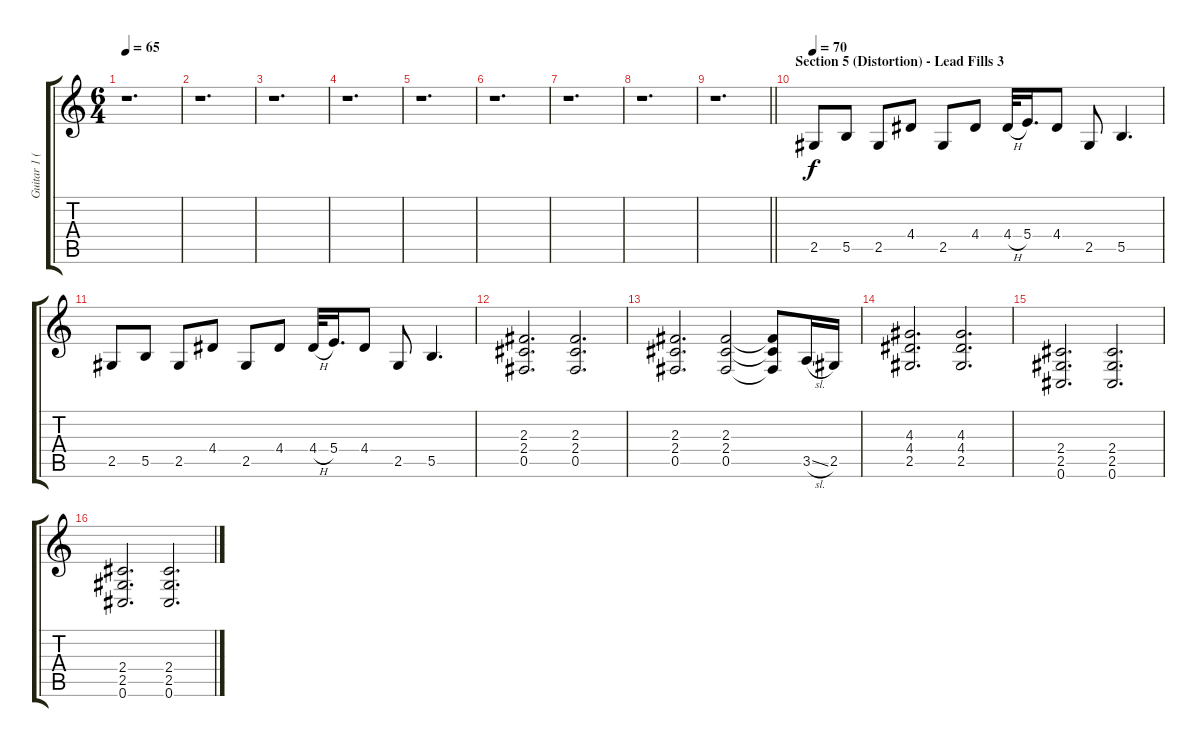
\track ("Guitar 1 (Distortion)" "Guitar 1 (") {instrument distortionguitar}
\staff {score tabs}
\tuning (Db4 Ab3 E3 B2 Gb2 Db2) {hide}
\ts (6 4)
\tempo 65
\clef g2
\ks c
r.1{d dy f} |
r.1{d} |
r.1{d} |
r.1{d} |
r.1{d} |
r.1{d} |
r.1{d} |
r.1{d} |
\barLineRight lightlight
r.1{d} |
\section ("" "Section 5 (Distortion) - Lead Fills 3")
\tempo 70
2.5.8 5.5.8 2.5.8 4.4.8 2.5.8 4.4.8 4.4{h}.32 5.4.16{d} 4.4.8 2.5.8 5.5.4{d} |
2.5.8 5.5.8 2.5.8 4.4.8 2.5.8 4.4.8 4.4{h}.32 5.4.16{d} 4.4.8 2.5.8 5.5.4{d} |
(2.3 2.4 0.5).2{d} (2.3 2.4 0.5).2{d} |
(2.3 2.4 0.5).2{d} (2.3 2.4 0.5).2 (2.3{t} 2.4{t} 0.5{t}).8 3.5{sl}.16 2.5.16 |
(4.3 4.4 2.5).2{d} (4.3 4.4 2.5).2{d} |
(2.4 2.5 0.6).2{d} (2.4 2.5 0.6).2{d} |
(2.4 2.5 0.6).2{d} (2.4 2.5 0.6).2{d}
